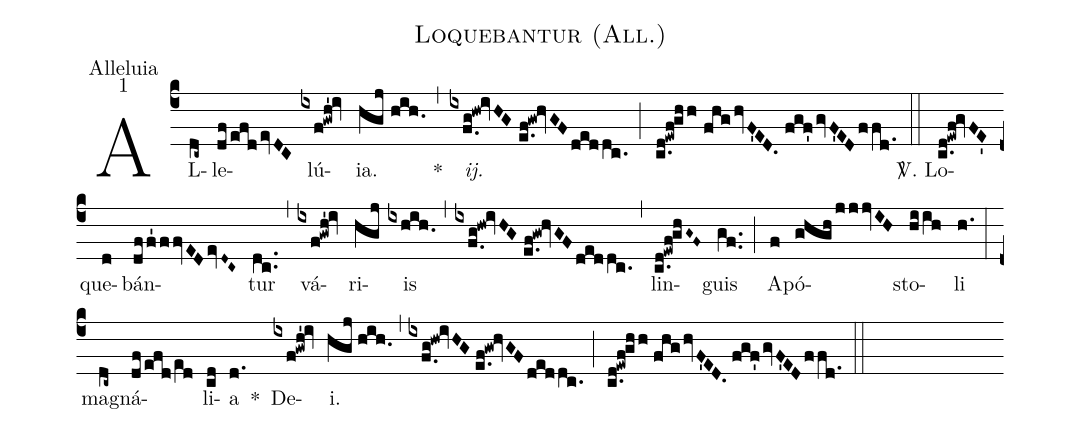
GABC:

name:Loquebantur (All.);
office-part:Alleluia;
mode:1;
%%
(c4) AL(dc~)le(df/efdevDC)lú(ixf!gwh'!iv){ia}.(hgj//hih.) <clear>*(,) <i>ij.</i>(ixf.g!hw!ivHG//e.f!gw!hvGFdeddc.) (;) (c.d!ewf!ghh//fhg/!hvF'ED.//fgf'gvF'EDffd.) (::) <sp>V/</sp>. Lo(c.d!ewf!gvFE')que(d)bán(dff'1ffvEDevD~C~)tur(dc..) (,) vá(ixf!gwh'!iv)ri(hgj)is(ixhih.) (,) (ixf.g!hw!ivHG//e.f!gw!hvGFdeddc.) (,) lin(c.d!ewf!ghG~F~)guis(gf..) (;) A(f)pó(ghghjjjvIH)sto(hiih)li(h.) (:) ma(dc~)gná(df/efd/e[ll:1]d)li(cd)a(d.) *() De(ixf!gwh'!iv)i.(hgj//hih.) (,) (ixf.g!hw!ivHG//e.f!gw!hvGFdeddc.) (;) (c.d!ewf!ghh//fhg/!hvF'ED.//fgf'gvF'EDffd.) (::)
